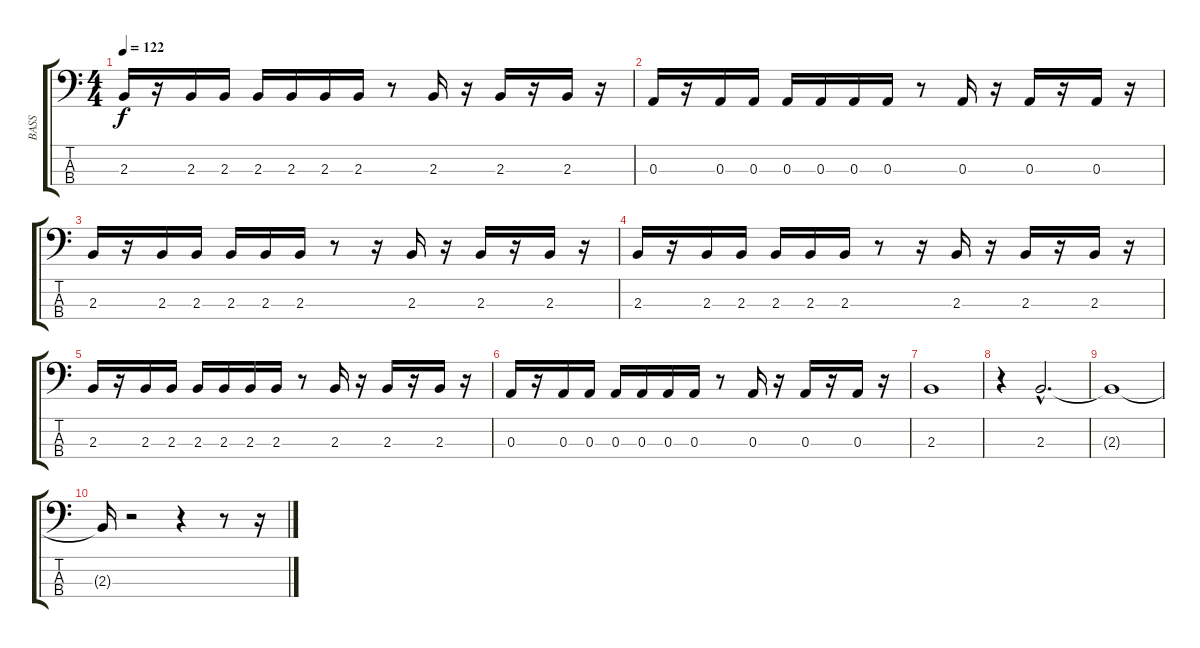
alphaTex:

\track ("BASS" "BASS") {instrument electricbassfinger}
\staff {score tabs}
\tuning (G2 D2 A1 E1) {hide}
\ts (4 4)
\tempo 122
\clef f4
\ks c
2.3.16{dy f} r.16 2.3.16 2.3.16 2.3.16 2.3.16 2.3.16 2.3.16 r.8 2.3.16 r.16 2.3.16 r.16 2.3.16 r.16 |
0.3.16 r.16 0.3.16 0.3.16 0.3.16 0.3.16 0.3.16 0.3.16 r.8 0.3.16 r.16 0.3.16 r.16 0.3.16 r.16 |
2.3.16 r.16 2.3.16 2.3.16 2.3.16 2.3.16 2.3.16 r.8 r.16 2.3.16 r.16 2.3.16 r.16 2.3.16 r.16 |
2.3.16 r.16 2.3.16 2.3.16 2.3.16 2.3.16 2.3.16 r.8 r.16 2.3.16 r.16 2.3.16 r.16 2.3.16 r.16 |
2.3.16 r.16 2.3.16 2.3.16 2.3.16 2.3.16 2.3.16 2.3.16 r.8 2.3.16 r.16 2.3.16 r.16 2.3.16 r.16 |
0.3.16 r.16 0.3.16 0.3.16 0.3.16 0.3.16 0.3.16 0.3.16 r.8 0.3.16 r.16 0.3.16 r.16 0.3.16 r.16 |
2.3.1 |
r.4 2.3{hac}.2{d} |
2.3{t}.1 |
2.3{t}.16 r.2 r.4 r.8 r.16
